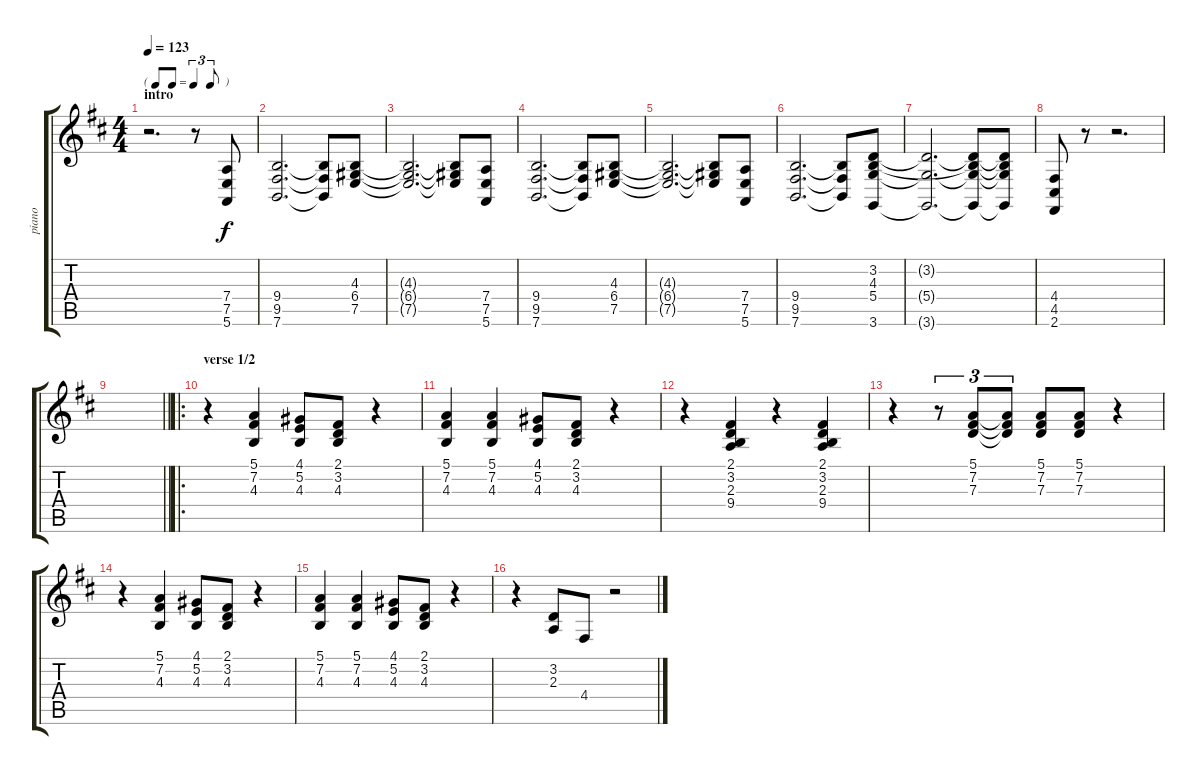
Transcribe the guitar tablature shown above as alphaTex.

\track ("piano " "piano ") {instrument brightacousticpiano}
\staff {score tabs}
\tuning (E4 B3 G3 D3 A2 E2) {hide}
\ts (4 4)
\tf triplet8th
\section ("" "intro ")
\tempo 123
\clef g2
\ks d
r.2{d dy f instrument brightacousticpiano} r.8 (7.4 7.5 5.6).8 |
(9.4 9.5 7.6).2{d} (9.4{t} 9.5{t} 7.6{t}).8 (4.3 6.4 7.5).8 |
(4.3{t} 6.4{t} 7.5{t}).2{d} (4.3{t} 6.4{t} 7.5{t}).8 (7.4 7.5 5.6).8 |
(9.4 9.5 7.6).2{d} (9.4{t} 9.5{t} 7.6{t}).8 (4.3 6.4 7.5).8 |
(4.3{t} 6.4{t} 7.5{t}).2{d} (4.3{t} 6.4{t} 7.5{t}).8 (7.4 7.5 5.6).8 |
(9.4 9.5 7.6).2{d} (9.4{t} 9.5{t} 7.6{t}).8 (3.2 4.3 5.4 3.6).8 |
(3.2{t} 5.4{t} 3.6{t}).2{d} (3.2{t} 4.3{t} 5.4{t} 3.6{t}).8 (3.2{t} 4.3{t} 5.4{t} 3.6{t}).8 |
(4.4 4.5 2.6).8 r.8 r.2{d} |
\barLineRight lightlight
|
\ro
\section ("" "verse 1/2")
r.4 (5.1 7.2 4.3).4 (4.1 5.2 4.3).8 (2.1 3.2 4.3).8 r.4 |
(5.1 7.2 4.3).4 (5.1 7.2 4.3).4 (4.1 5.2 4.3).8 (2.1 3.2 4.3).8 r.4 |
r.4 (2.1 3.2 2.3 9.4).4 r.4 (2.1 3.2 2.3 9.4).4 |
r.4 r.8{tu (3 2)} (5.1 7.2 7.3).8{tu (3 2)} (5.1{t} 7.2{t} 7.3{t}).8{tu (3 2)} (5.1 7.2 7.3).8 (5.1 7.2 7.3).8 r.4 |
r.4 (5.1 7.2 4.3).4 (4.1 5.2 4.3).8 (2.1 3.2 4.3).8 r.4 |
(5.1 7.2 4.3).4 (5.1 7.2 4.3).4 (4.1 5.2 4.3).8 (2.1 3.2 4.3).8 r.4 |
r.4 (3.2 2.3).8 4.4.8 r.2
